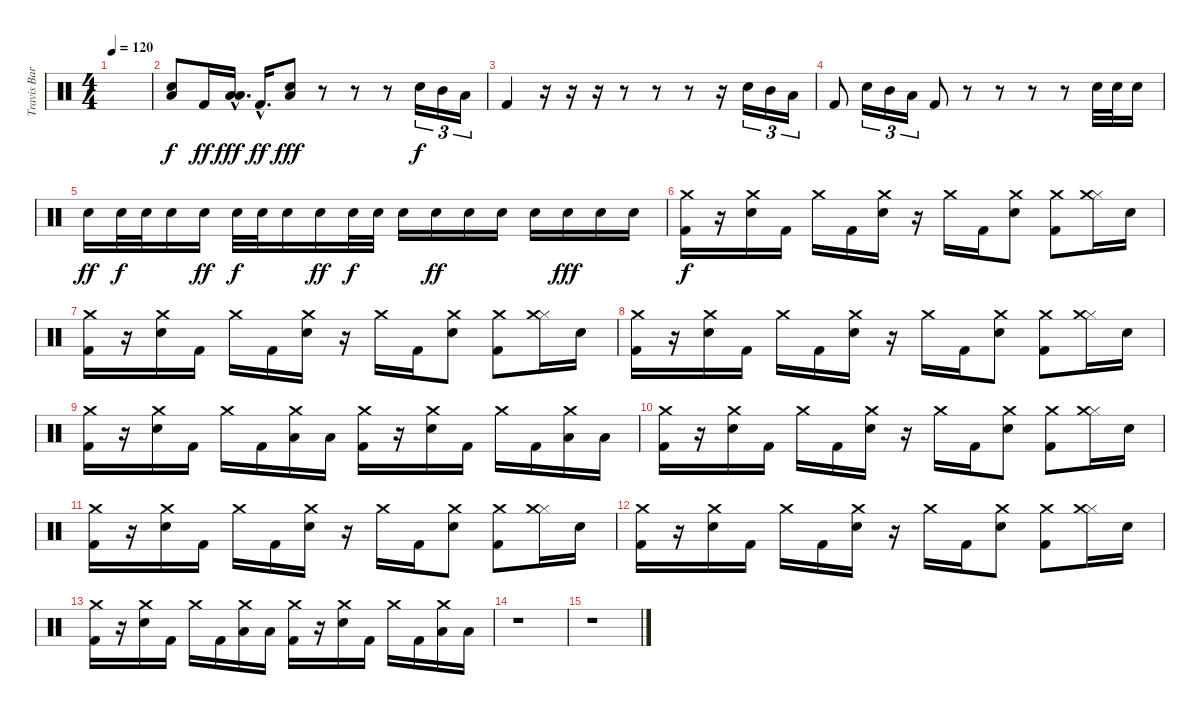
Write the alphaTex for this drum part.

\track ("Travis Barker" "Travis Bar") {instrument percussion}
\staff {score}
\articulation defaults
\ts (4 4)
\tempo 120
\clef neutral
\ks c
|
("Low Floor Tom (hit)" "Electric Snare (hit)").8 "Kick (hit) 2".16{dy ff} ("Low Tom (hit)"{hac} "Low Floor Tom (hit)"{hac}).16{d dy fff} "Kick (hit) 2"{hac}.16{d dy ff} ("Electric Snare (hit)" "Low Floor Tom (hit)").8{dy fff} r.8 r.8 r.8 "Electric Snare (hit)".16{tu (3 2) dy f} "Mid Tom (hit)".16{tu (3 2)} "Low Floor Tom (hit)".16{tu (3 2)} |
"Kick (hit) 2".4 r.16 r.16 r.16 r.8 r.8 r.8 r.16 "Electric Snare (hit)".16{tu (3 2)} "Mid Tom (hit)".16{tu (3 2)} "Low Floor Tom (hit)".16{tu (3 2)} |
"Kick (hit) 2".8 "Electric Snare (hit)".16{tu (3 2)} "Mid Tom (hit)".16{tu (3 2)} "Low Floor Tom (hit)".16{tu (3 2)} "Kick (hit) 2".8 r.8 r.8 r.8 r.8 "Electric Snare (hit)".32 "Electric Snare (hit)".32 "Electric Snare (hit)".16 |
"Electric Snare (hit)".16{dy ff} "Electric Snare (hit)".32{dy f} "Electric Snare (hit)".32 "Electric Snare (hit)".16 "Electric Snare (hit)".16{dy ff} "Electric Snare (hit)".32{dy f} "Electric Snare (hit)".32 "Electric Snare (hit)".16 "Electric Snare (hit)".16{dy ff} "Electric Snare (hit)".32{dy f} "Electric Snare (hit)".32 "Electric Snare (hit)".16 "Electric Snare (hit)".16{dy ff} "Electric Snare (hit)".16 "Electric Snare (hit)".16 "Electric Snare (hit)".16 "Electric Snare (hit)".16{dy fff} "Electric Snare (hit)".16 "Electric Snare (hit)".16 |
("Kick (hit) 2" "Crash medium (hit)").16{dy f} r.16 ("Electric Snare (hit)" "Crash medium (hit)").16 "Kick (hit) 2".16 "Crash medium (hit)".16 "Kick (hit) 2".16 ("Electric Snare (hit)" "Crash medium (hit)").16 r.16 "Crash medium (hit)".16 "Kick (hit) 2".16 ("Electric Snare (hit)" "Crash medium (hit)").8 ("Kick (hit) 2" "Crash medium (hit)").8 ("Hi-Hat (closed)" "Crash medium (hit)").16 "Electric Snare (hit)".16 |
("Kick (hit) 2" "Crash medium (hit)").16 r.16 ("Electric Snare (hit)" "Crash medium (hit)").16 "Kick (hit) 2".16 "Crash medium (hit)".16 "Kick (hit) 2".16 ("Electric Snare (hit)" "Crash medium (hit)").16 r.16 "Crash medium (hit)".16 "Kick (hit) 2".16 ("Electric Snare (hit)" "Crash medium (hit)").8 ("Kick (hit) 2" "Crash medium (hit)").8 ("Hi-Hat (closed)" "Crash medium (hit)").16 "Electric Snare (hit)".16 |
("Kick (hit) 2" "Crash medium (hit)").16 r.16 ("Electric Snare (hit)" "Crash medium (hit)").16 "Kick (hit) 2".16 "Crash medium (hit)".16 "Kick (hit) 2".16 ("Electric Snare (hit)" "Crash medium (hit)").16 r.16 "Crash medium (hit)".16 "Kick (hit) 2".16 ("Electric Snare (hit)" "Crash medium (hit)").8 ("Kick (hit) 2" "Crash medium (hit)").8 ("Hi-Hat (closed)" "Crash medium (hit)").16 "Electric Snare (hit)".16 |
("Kick (hit) 2" "Crash medium (hit)").16 r.16 ("Electric Snare (hit)" "Crash medium (hit)").16 "Kick (hit) 2".16 "Crash medium (hit)".16 "Kick (hit) 2".16 ("Low Tom (hit)" "Crash medium (hit)").16 "Low Tom (hit)".16 ("Kick (hit) 2" "Crash medium (hit)").16 r.16 ("Electric Snare (hit)" "Crash medium (hit)").16 "Kick (hit) 2".16 "Crash medium (hit)".16 "Kick (hit) 2".16 ("Low Tom (hit)" "Crash medium (hit)").16 "Low Tom (hit)".16 |
("Kick (hit) 2" "Crash medium (hit)").16 r.16 ("Electric Snare (hit)" "Crash medium (hit)").16 "Kick (hit) 2".16 "Crash medium (hit)".16 "Kick (hit) 2".16 ("Electric Snare (hit)" "Crash medium (hit)").16 r.16 "Crash medium (hit)".16 "Kick (hit) 2".16 ("Electric Snare (hit)" "Crash medium (hit)").8 ("Kick (hit) 2" "Crash medium (hit)").8 ("Hi-Hat (closed)" "Crash medium (hit)").16 "Electric Snare (hit)".16 |
("Kick (hit) 2" "Crash medium (hit)").16 r.16 ("Electric Snare (hit)" "Crash medium (hit)").16 "Kick (hit) 2".16 "Crash medium (hit)".16 "Kick (hit) 2".16 ("Electric Snare (hit)" "Crash medium (hit)").16 r.16 "Crash medium (hit)".16 "Kick (hit) 2".16 ("Electric Snare (hit)" "Crash medium (hit)").8 ("Kick (hit) 2" "Crash medium (hit)").8 ("Hi-Hat (closed)" "Crash medium (hit)").16 "Electric Snare (hit)".16 |
("Kick (hit) 2" "Crash medium (hit)").16 r.16 ("Electric Snare (hit)" "Crash medium (hit)").16 "Kick (hit) 2".16 "Crash medium (hit)".16 "Kick (hit) 2".16 ("Electric Snare (hit)" "Crash medium (hit)").16 r.16 "Crash medium (hit)".16 "Kick (hit) 2".16 ("Electric Snare (hit)" "Crash medium (hit)").8 ("Kick (hit) 2" "Crash medium (hit)").8 ("Hi-Hat (closed)" "Crash medium (hit)").16 "Electric Snare (hit)".16 |
("Kick (hit) 2" "Crash medium (hit)").16 r.16 ("Electric Snare (hit)" "Crash medium (hit)").16 "Kick (hit) 2".16 "Crash medium (hit)".16 "Kick (hit) 2".16 ("Low Tom (hit)" "Crash medium (hit)").16 "Low Tom (hit)".16 ("Kick (hit) 2" "Crash medium (hit)").16 r.16 ("Electric Snare (hit)" "Crash medium (hit)").16 "Kick (hit) 2".16 "Crash medium (hit)".16 "Kick (hit) 2".16 ("Low Tom (hit)" "Crash medium (hit)").16 "Low Tom (hit)".16 |
r.1 |
r.1
